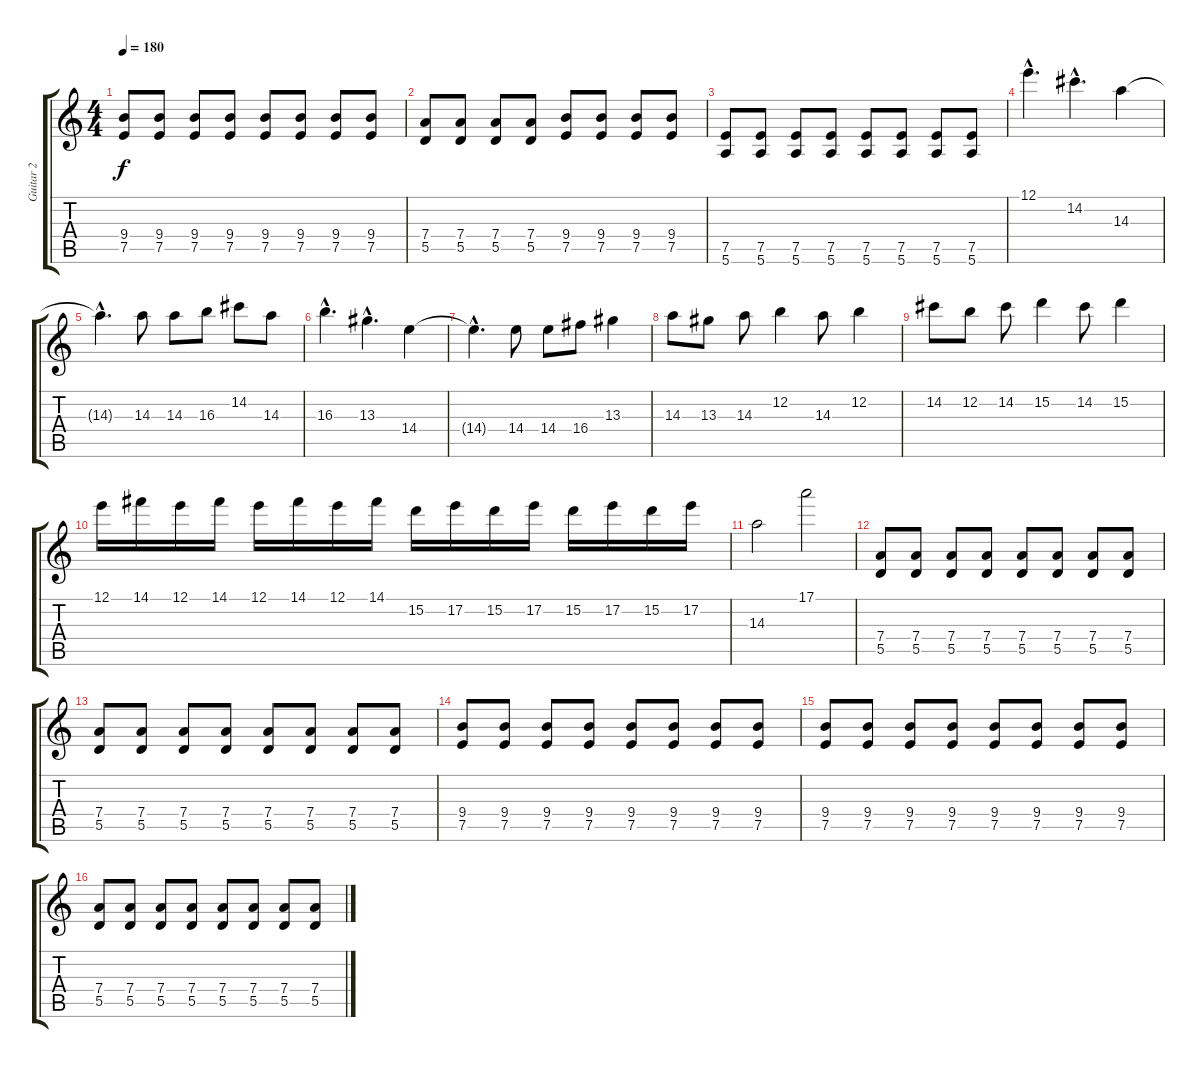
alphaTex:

\track ("Guitar 2" "Guitar 2") {instrument distortionguitar}
\staff {score tabs}
\tuning (E4 B3 G3 D3 A2 E2) {hide}
\ts (4 4)
\tempo 180
\clef g2
\ks c
(9.4 7.5).8{dy f} (9.4 7.5).8 (9.4 7.5).8 (9.4 7.5).8 (9.4 7.5).8 (9.4 7.5).8 (9.4 7.5).8 (9.4 7.5).8 |
(7.4 5.5).8 (7.4 5.5).8 (7.4 5.5).8 (7.4 5.5).8 (9.4 7.5).8 (9.4 7.5).8 (9.4 7.5).8 (9.4 7.5).8 |
(7.5 5.6).8 (7.5 5.6).8 (7.5 5.6).8 (7.5 5.6).8 (7.5 5.6).8 (7.5 5.6).8 (7.5 5.6).8 (7.5 5.6).8 |
12.1{hac}.4{d} 14.2{hac}.4{d} 14.3.4 |
14.3{hac t}.4{d} 14.3.8 14.3.8 16.3.8 14.2.8 14.3.8 |
16.3{hac}.4{d} 13.3{hac}.4{d} 14.4.4 |
14.4{hac t}.4{d} 14.4.8 14.4.8 16.4.8 13.3.4 |
14.3.8 13.3.8 14.3.8 12.2.4 14.3.8 12.2.4 |
14.2.8 12.2.8 14.2.8 15.2.4 14.2.8 15.2.4 |
12.1.16 14.1.16 12.1.16 14.1.16 12.1.16 14.1.16 12.1.16 14.1.16 15.2.16 17.2.16 15.2.16 17.2.16 15.2.16 17.2.16 15.2.16 17.2.16 |
14.3.2 17.1.2 |
(7.4 5.5).8 (7.4 5.5).8 (7.4 5.5).8 (7.4 5.5).8 (7.4 5.5).8 (7.4 5.5).8 (7.4 5.5).8 (7.4 5.5).8 |
(7.4 5.5).8 (7.4 5.5).8 (7.4 5.5).8 (7.4 5.5).8 (7.4 5.5).8 (7.4 5.5).8 (7.4 5.5).8 (7.4 5.5).8 |
(9.4 7.5).8 (9.4 7.5).8 (9.4 7.5).8 (9.4 7.5).8 (9.4 7.5).8 (9.4 7.5).8 (9.4 7.5).8 (9.4 7.5).8 |
(9.4 7.5).8 (9.4 7.5).8 (9.4 7.5).8 (9.4 7.5).8 (9.4 7.5).8 (9.4 7.5).8 (9.4 7.5).8 (9.4 7.5).8 |
(7.4 5.5).8 (7.4 5.5).8 (7.4 5.5).8 (7.4 5.5).8 (7.4 5.5).8 (7.4 5.5).8 (7.4 5.5).8 (7.4 5.5).8
